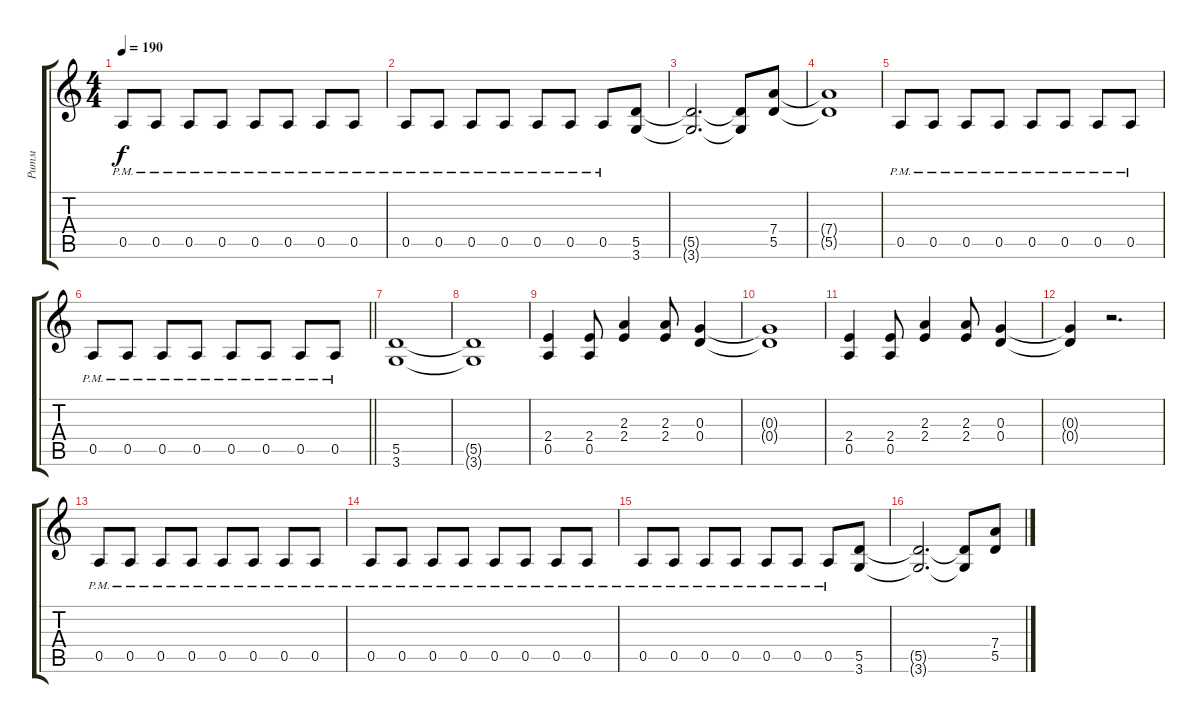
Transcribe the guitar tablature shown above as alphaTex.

\track ("Ритм" "Ритм") {instrument distortionguitar}
\staff {score tabs}
\tuning (E4 B3 G3 D3 A2 E2) {hide}
\ts (4 4)
\tempo 190
\clef g2
\ks c
0.5{pm}.8{dy f} 0.5{pm}.8 0.5{pm}.8 0.5{pm}.8 0.5{pm}.8 0.5{pm}.8 0.5{pm}.8 0.5{pm}.8 |
0.5{pm}.8 0.5{pm}.8 0.5{pm}.8 0.5{pm}.8 0.5{pm}.8 0.5{pm}.8 0.5{pm}.8 (5.5 3.6).8 |
(5.5{t} 3.6{t}).2{d} (5.5{t} 3.6{t}).8 (7.4 5.5).8 |
(7.4{t} 5.5{t}).1 |
0.5{pm}.8 0.5{pm}.8 0.5{pm}.8 0.5{pm}.8 0.5{pm}.8 0.5{pm}.8 0.5{pm}.8 0.5{pm}.8 |
\barLineRight lightlight
0.5{pm}.8 0.5{pm}.8 0.5{pm}.8 0.5{pm}.8 0.5{pm}.8 0.5{pm}.8 0.5{pm}.8 0.5{pm}.8 |
(5.5 3.6).1 |
(5.5{t} 3.6{t}).1 |
(2.4 0.5).4 (2.4 0.5).8 (2.3 2.4).4 (2.3 2.4).8 (0.3 0.4).4 |
(0.3{t} 0.4{t}).1 |
(2.4 0.5).4 (2.4 0.5).8 (2.3 2.4).4 (2.3 2.4).8 (0.3 0.4).4 |
(0.3{t} 0.4{t}).4 r.2{d} |
0.5{pm}.8 0.5{pm}.8 0.5{pm}.8 0.5{pm}.8 0.5{pm}.8 0.5{pm}.8 0.5{pm}.8 0.5{pm}.8 |
0.5{pm}.8 0.5{pm}.8 0.5{pm}.8 0.5{pm}.8 0.5{pm}.8 0.5{pm}.8 0.5{pm}.8 0.5{pm}.8 |
0.5{pm}.8 0.5{pm}.8 0.5{pm}.8 0.5{pm}.8 0.5{pm}.8 0.5{pm}.8 0.5{pm}.8 (5.5 3.6).8 |
(5.5{t} 3.6{t}).2{d} (5.5{t} 3.6{t}).8 (7.4 5.5).8
